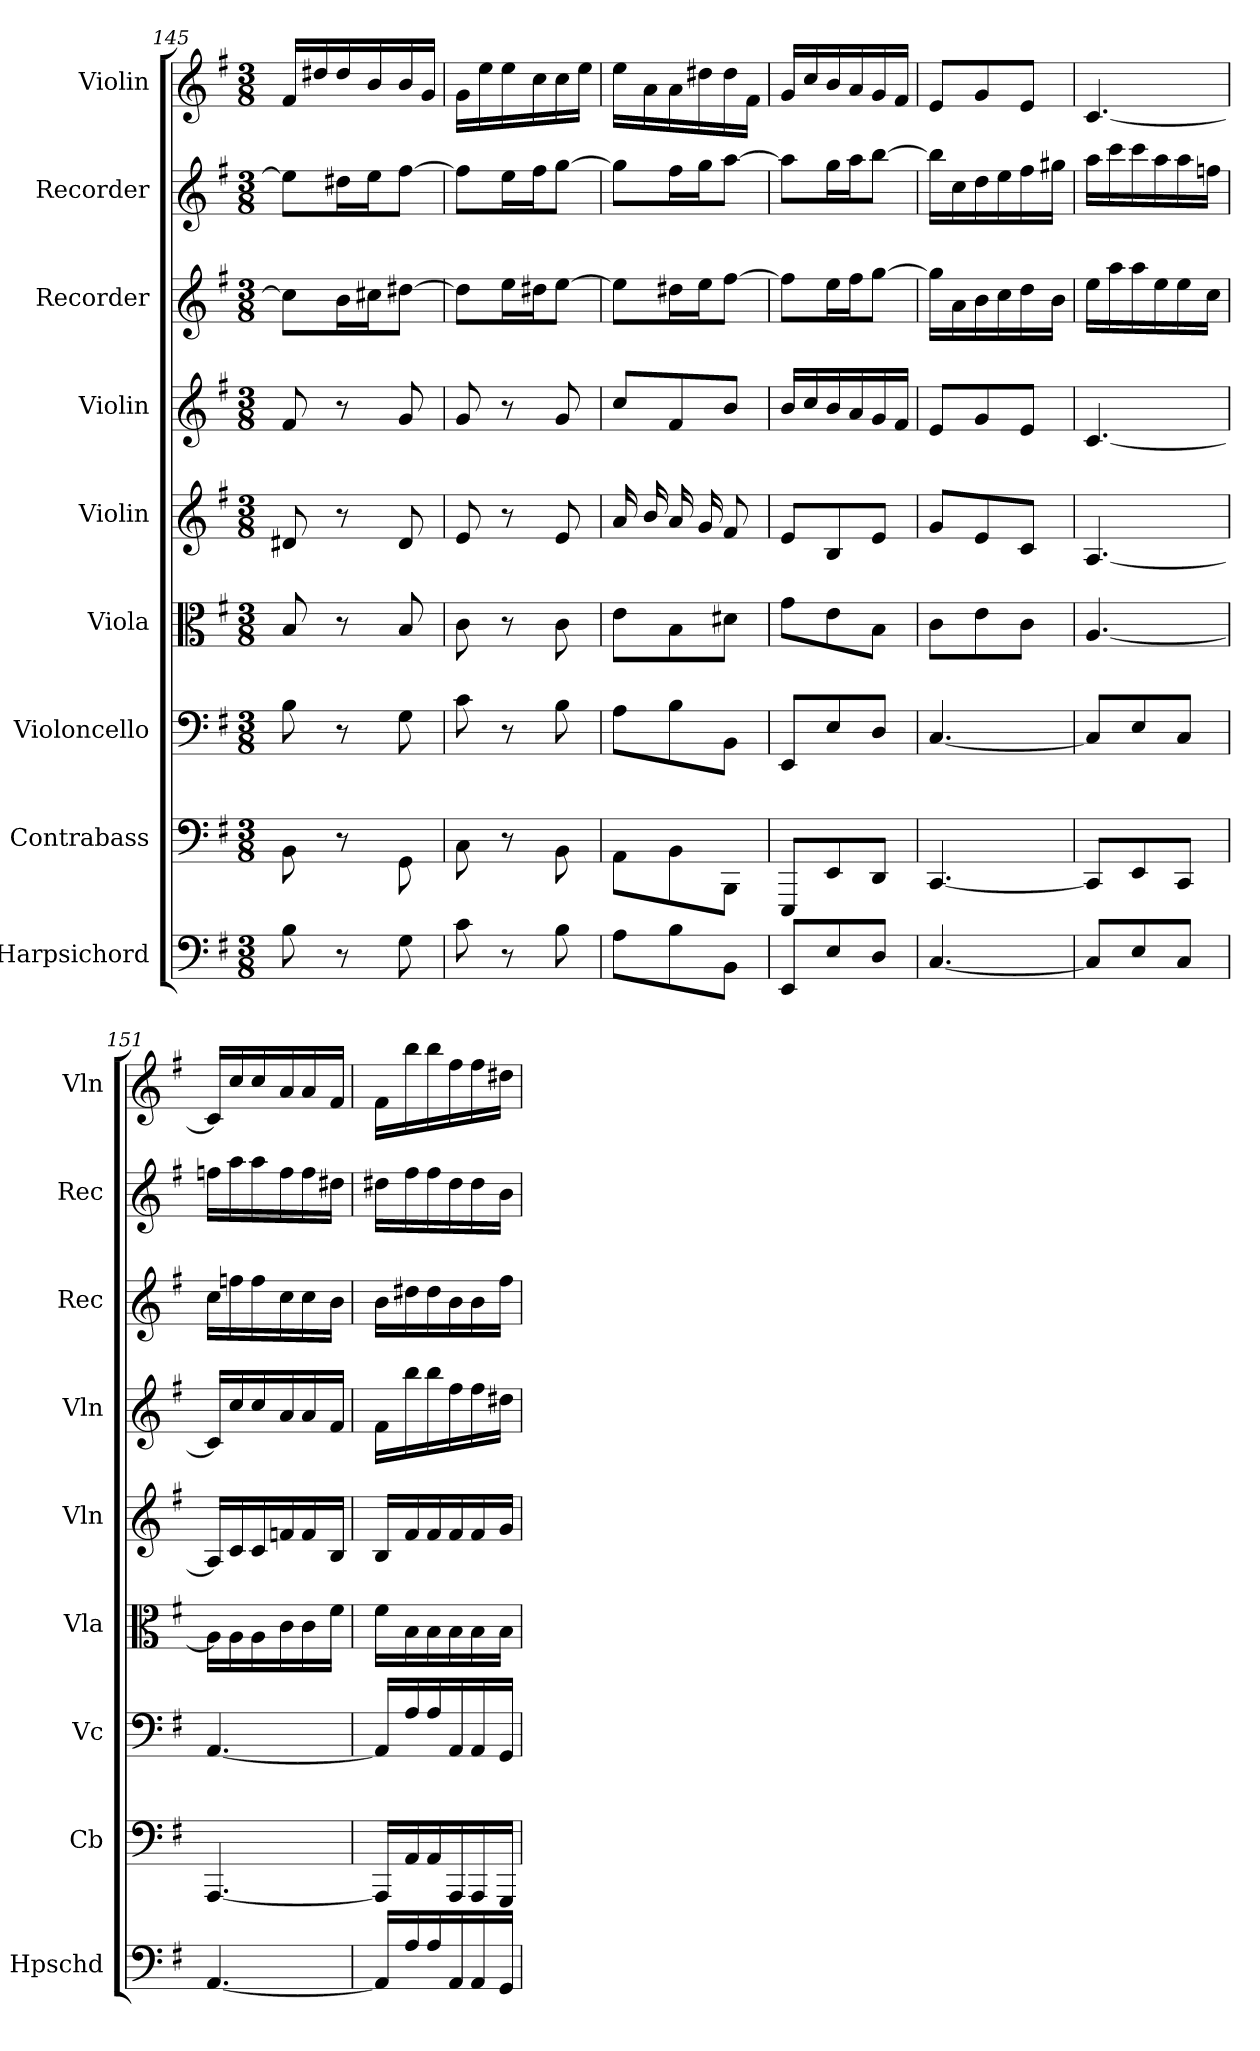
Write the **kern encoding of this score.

**kern	**kern	**kern	**kern	**kern	**kern	**kern	**kern	**kern
*part9	*part8	*part7	*part6	*part5	*part4	*part3	*part2	*part1
*staff9	*staff8	*staff7	*staff6	*staff5	*staff4	*staff3	*staff2	*staff1
*I"Harpsichord	*I"Contrabass	*I"Violoncello	*I"Viola	*I"Violin	*I"Violin	*I"Recorder	*I"Recorder	*I"Violin
*I'Hpschd	*I'Cb	*I'Vc	*I'Vla	*I'Vln	*I'Vln	*I'Rec	*I'Rec	*I'Vln
*clefF4	*clefF4	*clefF4	*clefC3	*clefG2	*clefG2	*clefG2	*clefG2	*clefG2
*	*ITrd7c12	*	*	*	*	*	*	*
*k[f#]	*k[f#]	*k[f#]	*k[f#]	*k[f#]	*k[f#]	*k[f#]	*k[f#]	*k[f#]
*G:	*G:	*G:	*G:	*G:	*G:	*G:	*G:	*G:
*M3/8	*M3/8	*M3/8	*M3/8	*M3/8	*M3/8	*M3/8	*M3/8	*M3/8
=145	=145	=145	=145	=145	=145	=145	=145	=145
8B\	8BBB\	8B\	8B/	8d#X/	8f#/	8cc#\L]	8ee\L]	16f#/LL
.	.	.	.	.	.	.	.	16dd#X/
8r	8r	8r	8r	8r	8r	16b\L	16dd#X\L	16dd#/
.	.	.	.	.	.	16cc#X\J	16ee\J	16b/
8G\	8GGG\	8G\	8B/	8d#/	8g/	[8dd#X\J	[8ff#\J	16b/
.	.	.	.	.	.	.	.	16g/JJ
=146	=146	=146	=146	=146	=146	=146	=146	=146
8c\	8CC\	8c\	8c\	8e/	8g/	8dd#\L]	8ff#\L]	16g\LL
.	.	.	.	.	.	.	.	16ee\
8r	8r	8r	8r	8r	8r	16ee\L	16ee\L	16ee\
.	.	.	.	.	.	16dd#X\J	16ff#\J	16cc\
8B\	8BBB\	8B\	8c\	8e/	8g/	[8ee\J	[8gg\J	16cc\
.	.	.	.	.	.	.	.	16ee\JJ
=147	=147	=147	=147	=147	=147	=147	=147	=147
8A\L	8AAA\L	8A\L	8e\L	16a/	8cc/L	8ee\L]	8gg\L]	16ee\LL
.	.	.	.	16b/	.	.	.	16a\
8B\	8BBB\	8B\	8B\	16a/	8f#/	16dd#X\L	16ff#\L	16a\
.	.	.	.	16g/	.	16ee\J	16gg\J	16dd#X\
8BB\J	8BBBB\J	8BB\J	8d#X\J	8f#/	8b/J	[8ff#\J	[8aa\J	16dd#\
.	.	.	.	.	.	.	.	16f#\JJ
=148	=148	=148	=148	=148	=148	=148	=148	=148
8EE/L	8EEEE/L	8EE/L	8g\L	8e/L	16b/LL	8ff#\L]	8aa\L]	16g/LL
.	.	.	.	.	16cc/	.	.	16cc/
8E/	8EEE/	8E/	8e\	8B/	16b/	16ee\L	16gg\L	16b/
.	.	.	.	.	16a/	16ff#\J	16aa\J	16a/
8D/J	8DDD/J	8D/J	8B\J	8e/J	16g/	[8gg\J	[8bb\J	16g/
.	.	.	.	.	16f#/JJ	.	.	16f#/JJ
=149	=149	=149	=149	=149	=149	=149	=149	=149
[4.C/	[4.CCC/	[4.C/	8c\L	8g/L	8e/L	16gg\LL]	16bb\LL]	8e/L
.	.	.	.	.	.	16a\	16cc\	.
.	.	.	8e\	8e/	8g/	16b\	16dd\	8g/
.	.	.	.	.	.	16cc\	16ee\	.
.	.	.	8c\J	8c/J	8e/J	16dd\	16ff#\	8e/J
.	.	.	.	.	.	16b\JJ	16gg#X\JJ	.
=150	=150	=150	=150	=150	=150	=150	=150	=150
8C/L]	8CCC/L]	8C/L]	[4.A/	[4.A/	[4.c/	16ee\LL	16aa\LL	[4.c/
.	.	.	.	.	.	16aa\	16ccc\	.
8E/	8EEE/	8E/	.	.	.	16aa\	16ccc\	.
.	.	.	.	.	.	16ee\	16aa\	.
8C/J	8CCC/J	8C/J	.	.	.	16ee\	16aa\	.
.	.	.	.	.	.	16cc\JJ	16ffn\JJ	.
=151	=151	=151	=151	=151	=151	=151	=151	=151
[4.AA/	[4.AAAA/	[4.AA/	16A\LL]	16A/LL]	16c/LL]	16cc\LL	16ffn\LL	16c/LL]
.	.	.	16A\	16c/	16cc/	16ffn\	16aa\	16cc/
.	.	.	16A\	16c/	16cc/	16ff\	16aa\	16cc/
.	.	.	16c\	16fn/	16a/	16cc\	16ff\	16a/
.	.	.	16c\	16f/	16a/	16cc\	16ff\	16a/
.	.	.	16f#\JJ	16B/JJ	16f#/JJ	16b\JJ	16dd#X\JJ	16f#/JJ
=152	=152	=152	=152	=152	=152	=152	=152	=152
16AA/LL]	16AAAA/LL]	16AA/LL]	16f#\LL	16B/LL	16f#\LL	16b\LL	16dd#X\LL	16f#\LL
16A/	16AAA/	16A/	16B\	16f#/	16bb\	16dd#X\	16ff#\	16bb\
16A/	16AAA/	16A/	16B\	16f#/	16bb\	16dd#\	16ff#\	16bb\
16AA/	16AAAA/	16AA/	16B\	16f#/	16ff#\	16b\	16dd#\	16ff#\
16AA/	16AAAA/	16AA/	16B\	16f#/	16ff#\	16b\	16dd#\	16ff#\
16GG/JJ	16GGGG/JJ	16GG/JJ	16B\JJ	16g/JJ	16dd#X\JJ	16ff#\JJ	16b\JJ	16dd#X\JJ
=	=	=	=	=	=	=	=	=
*-	*-	*-	*-	*-	*-	*-	*-	*-
